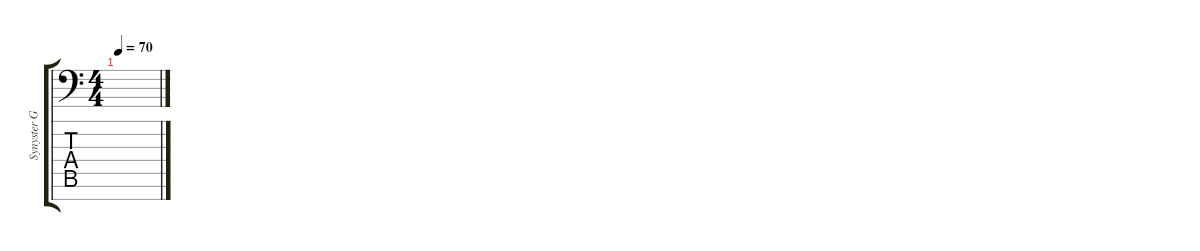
\track ("Synyster Gates -- Lead Guitar" "Synyster G") {instrument overdrivenguitar}
\staff {score tabs}
\tuning (E4 B3 G3 D3 A2 D2 C-1) {hide}
\ts (4 4)
\tempo 70
\clef f4
\ks c
